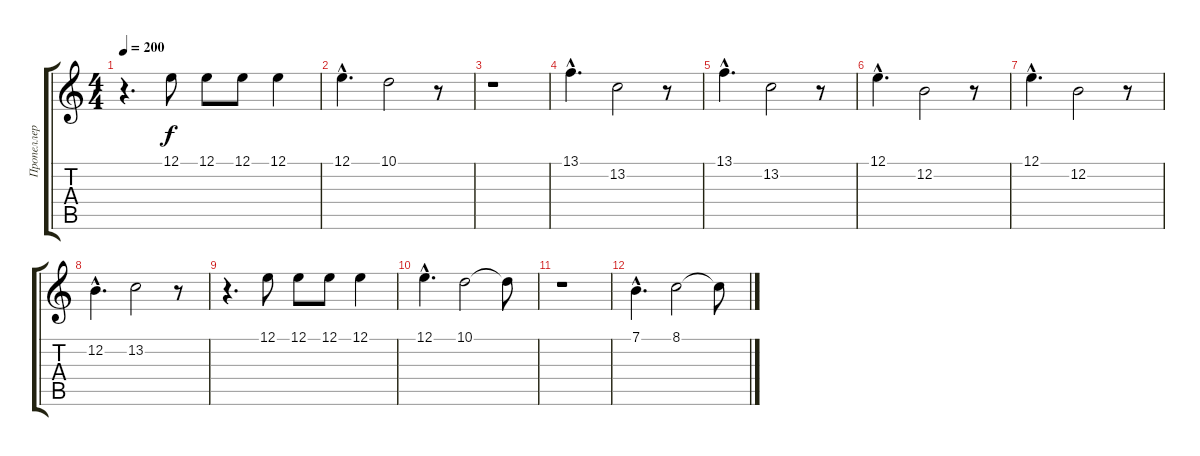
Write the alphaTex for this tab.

\track ("Пропеллер" "Пропеллер") {instrument lead1square}
\staff {score tabs}
\tuning (E4 B3 G3 D3 A2 E2) {hide}
\ts (4 4)
\tempo 200
\clef g2
\ks c
r.4{d dy f} 12.1.8 12.1.8 12.1.8 12.1.4 |
12.1{hac}.4{d} 10.1.2 r.8 |
r.1 |
13.1{hac}.4{d} 13.2.2 r.8 |
13.1{hac}.4{d} 13.2.2 r.8 |
12.1{hac}.4{d} 12.2.2 r.8 |
12.1{hac}.4{d} 12.2.2 r.8 |
12.2{hac}.4{d} 13.2.2 r.8 |
r.4{d} 12.1.8 12.1.8 12.1.8 12.1.4 |
12.1{hac}.4{d} 10.1.2 10.1{t}.8 |
r.1 |
7.1{hac}.4{d} 8.1.2 8.1{t}.8
